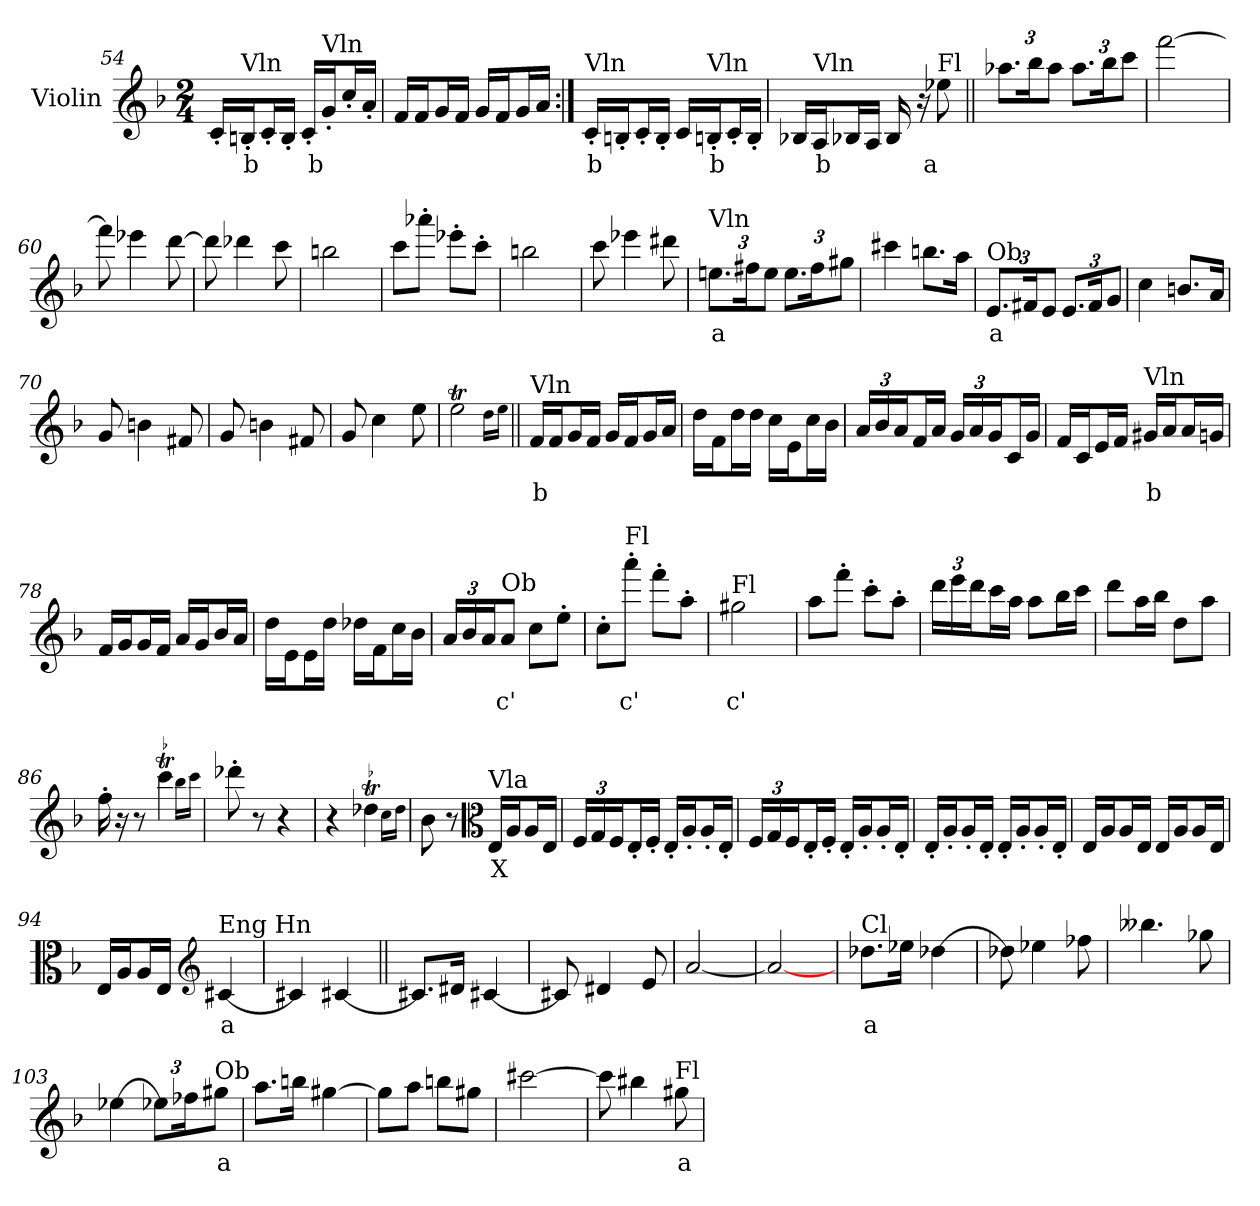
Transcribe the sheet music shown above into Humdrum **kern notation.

**kern	**text
*part1	*part1
*staff1	*staff1
*I"Violin	*
*I'Vln.	*
*clefG2	*
*k[b-]	*
*M2/4	*
=54	=54
16c'/LL	.
!LO:TX:a:t=Vln	!
!	!LO:LY:color=#FF0000
16Bn'/J	b
16c'/L	.
16B'/JJ	.
16c'/LL	.
!LO:TX:a:t=Vln	!
!	!LO:LY:color=#FF0000
16g'/J	b
16cc'/L	.
16a'/JJ	.
=55	=55
16f/LL	.
16f/J	.
16g/L	.
16f/JJ	.
16g/LL	.
16f/J	.
16g/L	.
16a/JJ	.
=56:|!	=56:|!
!LO:TX:a:t=Vln	!
!	!LO:LY:color=#FF0000
16c'/LL	b
16Bn'/J	.
16c'/L	.
16B'/JJ	.
16c/LL	.
!LO:TX:a:t=Vln	!
!	!LO:LY:color=#FF0000
16Bn'/J	b
16c'/L	.
16B'/JJ	.
=57	=57
16B-X/LL	.
!LO:TX:a:t=Vln	!
!	!LO:LY:color=#FF0000
16A/J	b
16B-X/L	.
16A/JJ	.
16B-	.
16r	.
!LO:TX:a:t=Fl	!
!	!LO:LY:color=#FF0000
8ee-X	a
=58||	=58||
*Xbrackettup	*
12.aa-X\L	.
24bb-\K	.
12aa-\J	.
12.aa-\L	.
24bb-\K	.
12ccc\J	.
=59	=59
[2fff	.
=60	=60
8fff]	.
4eee-X	.
[8ddd	.
=61	=61
8ddd]	.
4ddd-X	.
8ccc	.
=62	=62
2bbn	.
=63	=63
8ccc\L	.
8aaa-X'\J	.
8eee-X'\L	.
8ccc'\J	.
=64	=64
2bbn	.
=65	=65
8ccc	.
4eee-X	.
8ddd#X	.
=66	=66
!LO:TX:a:t=Vln	!
!	!LO:LY:color=#FF0000
12.een\L	a
24ff#X\K	.
12ee\J	.
12.ee\L	.
24ff#\K	.
12gg#X\J	.
=67	=67
4ccc#X	.
8.bbn\L	.
16aa\Jk	.
=68	=68
!LO:TX:a:t=Ob	!
!	!LO:LY:color=#FF0000
12.e/L	a
24f#X/K	.
12e/J	.
12.e/L	.
24f#/K	.
12g/J	.
=69	=69
4cc	.
8.bn/L	.
16a/Jk	.
=70	=70
8g	.
4bn	.
8f#X	.
=71	=71
8g	.
4bn	.
8f#X	.
=72	=72
8g	.
4cc	.
8ee	.
=73	=73
2eet	.
16qdd\LL	.
16qee\JJ	.
=74||	=74||
!LO:TX:a:t=Vln	!
!	!LO:LY:color=#FF0000
16f/LL	b
16f/J	.
16g/L	.
16f/JJ	.
16g/LL	.
16f/J	.
16g/L	.
16a/JJ	.
=75	=75
16dd\LL	.
16f\J	.
16dd\L	.
16dd\JJ	.
16cc\LL	.
16e\J	.
16cc\L	.
16b-\JJ	.
=76	=76
24a/LL	.
24b-/	.
24a/J	.
16f/L	.
16a/JJ	.
24g/LL	.
24a/	.
24g/J	.
16c/L	.
16g/JJ	.
=77	=77
16f/LL	.
16c/J	.
16e/L	.
16f/JJ	.
!LO:TX:a:t=Vln	!
!	!LO:LY:color=#FF0000
16g#X/LL	b
16a/J	.
16a/L	.
16gn/JJ	.
=78	=78
16f/LL	.
16g/J	.
16g/L	.
16f/JJ	.
16a/LL	.
16g/J	.
16b-/L	.
16a/JJ	.
=79	=79
16dd\LL	.
16e\J	.
16e\L	.
16dd\JJ	.
16dd-X\LL	.
16f\J	.
16cc\L	.
16b-\JJ	.
=80	=80
24a/LL	.
24b-/	.
24a/J	.
!LO:TX:a:t=Ob	!
!	!LO:LY:color=#FF0000
8a/J	c'
8cc\L	.
8ee'\J	.
=81	=81
8cc'>\L	.
!LO:TX:a:t=Fl	!
!	!LO:LY:color=#FF0000
8aaa'\J	c'
8fff'\L	.
8aa'\J	.
=82	=82
!LO:TX:a:t=Fl	!
!	!LO:LY:color=#FF0000
2gg#X	c'
=83	=83
8aa\L	.
8fff'\J	.
8ccc'\L	.
8aa'\J	.
=84	=84
24ddd\LL	.
24eee\	.
24ddd\J	.
16ccc\L	.
16aa\JJ	.
8aa\L	.
16bb-\L	.
16ccc\JJ	.
=85	=85
8ddd\L	.
16aa\L	.
16bb-\JJ	.
8dd\L	.
8aa\J	.
=86	=86
16ff'	.
16r	.
8r	.
!LO:TR:acc=-	!
4ccct	.
16qbb-\LL	.
16qccc\JJ	.
=87	=87
8ddd-X'	.
8r	.
4r	.
=88	=88
4r	.
!LO:TR:acc=-	!
4dd-XT	.
16qcc\LL	.
16qdd-\JJ	.
=89	=89
8b-	.
8r	.
*clefC3	*
!LO:TX:a:t=Vla	!
!	!LO:LY:color=#FF0000
16E/LL	X
16A/J	.
16A/L	.
16E/JJ	.
=90	=90
24F/LL	.
24G/	.
24F/J	.
16E'/L	.
16F'/JJ	.
16E'/LL	.
16A'/J	.
16A'/L	.
16E'/JJ	.
=91	=91
24F/LL	.
24G/	.
24F/J	.
16E'/L	.
16F'/JJ	.
16E'/LL	.
16A'/J	.
16A'/L	.
16E'/JJ	.
=92	=92
16E'/LL	.
16A'/J	.
16A'/L	.
16E'/JJ	.
16E'/LL	.
16A'/J	.
16A'/L	.
16E'/JJ	.
=93	=93
16E/LL	.
16A/J	.
16A/L	.
16E/JJ	.
16E/LL	.
16A/J	.
16A/L	.
16E/JJ	.
=94	=94
16E/LL	.
16A/J	.
16A/L	.
16E/JJ	.
*clefG2	*
!LO:TX:a:t=Eng Hn	!
!	!LO:LY:color=#FF0000
[4c#X	a
=95	=95
4c#X]	.
[4c#X	.
=96||	=96||
8.c#X/L]	.
16d#X/Jk	.
[4c#X	.
=97	=97
8c#X]	.
4d#X	.
8e	.
=98	=98
[2a	.
=99	=99
2a_	.
=100	=100
!LO:TX:a:t=Cl	!
!	!LO:LY:color=#FF0000
8.dd-X\L	a
16ee-X\Jk	.
[4dd-X	.
=101	=101
8dd-X]	.
4ee-X	.
8ff-X	.
=102	=102
4.bb--X	.
8gg-X	.
=103	=103
[4ee-X	.
12ee-X\L]	.
24ff-X\k	.
!LO:TX:a:t=Ob	!
!	!LO:LY:color=#FF0000
8gg#X\J	a
=104	=104
8.aa\L	.
16bbn\Jk	.
[4gg#X	.
=105	=105
8gg#\L]	.
8aa\J	.
8bbn\L	.
8gg#X\J	.
=106	=106
[2ccc#X	.
=107	=107
8ccc#]	.
4bb#X	.
!LO:TX:a:t=Fl	!
!	!LO:LY:color=#FF0000
8gg#X	a
=	=
*-	*-
